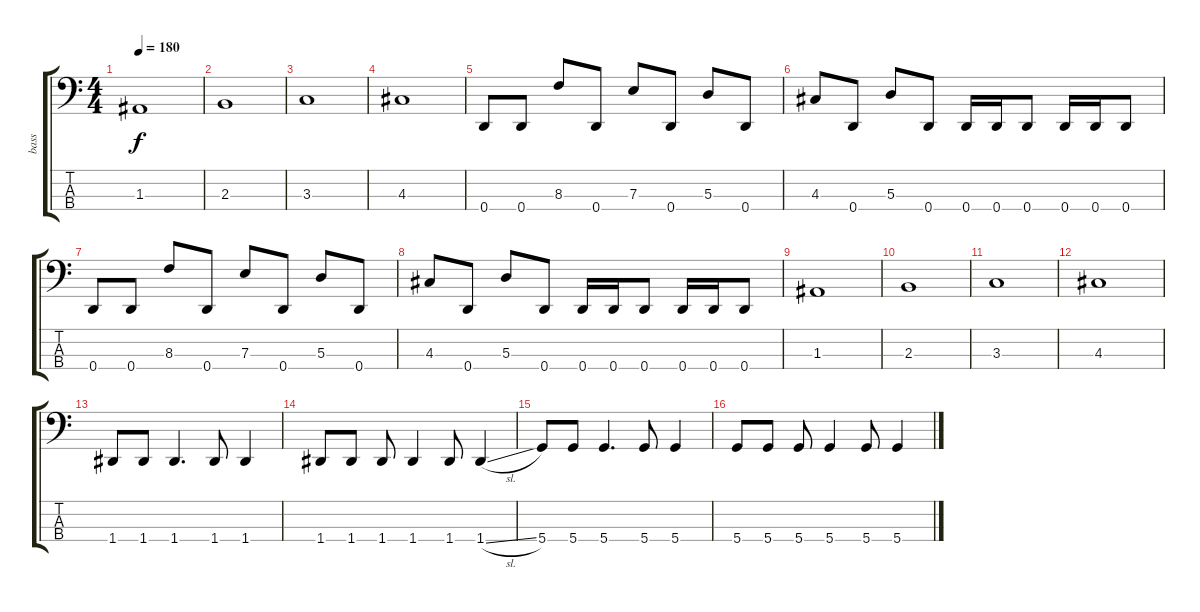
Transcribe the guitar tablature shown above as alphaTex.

\track ("bass" "bass") {instrument electricbassfinger}
\staff {score tabs}
\tuning (G2 D2 A1 D1) {hide}
\ts (4 4)
\tempo 180
\clef f4
\ks c
1.3.1{dy f} |
2.3.1 |
3.3.1 |
4.3.1 |
0.4.8 0.4.8 8.3.8 0.4.8 7.3.8 0.4.8 5.3.8 0.4.8 |
4.3.8 0.4.8 5.3.8 0.4.8 0.4.16 0.4.16 0.4.8 0.4.16 0.4.16 0.4.8 |
0.4.8 0.4.8 8.3.8 0.4.8 7.3.8 0.4.8 5.3.8 0.4.8 |
4.3.8 0.4.8 5.3.8 0.4.8 0.4.16 0.4.16 0.4.8 0.4.16 0.4.16 0.4.8 |
1.3.1 |
2.3.1 |
3.3.1 |
4.3.1 |
1.4.8 1.4.8 1.4.4{d} 1.4.8 1.4.4 |
1.4.8 1.4.8 1.4.8 1.4.4 1.4.8 1.4{sl}.4 |
5.4.8 5.4.8 5.4.4{d} 5.4.8 5.4.4 |
5.4.8 5.4.8 5.4.8 5.4.4 5.4.8 5.4.4
